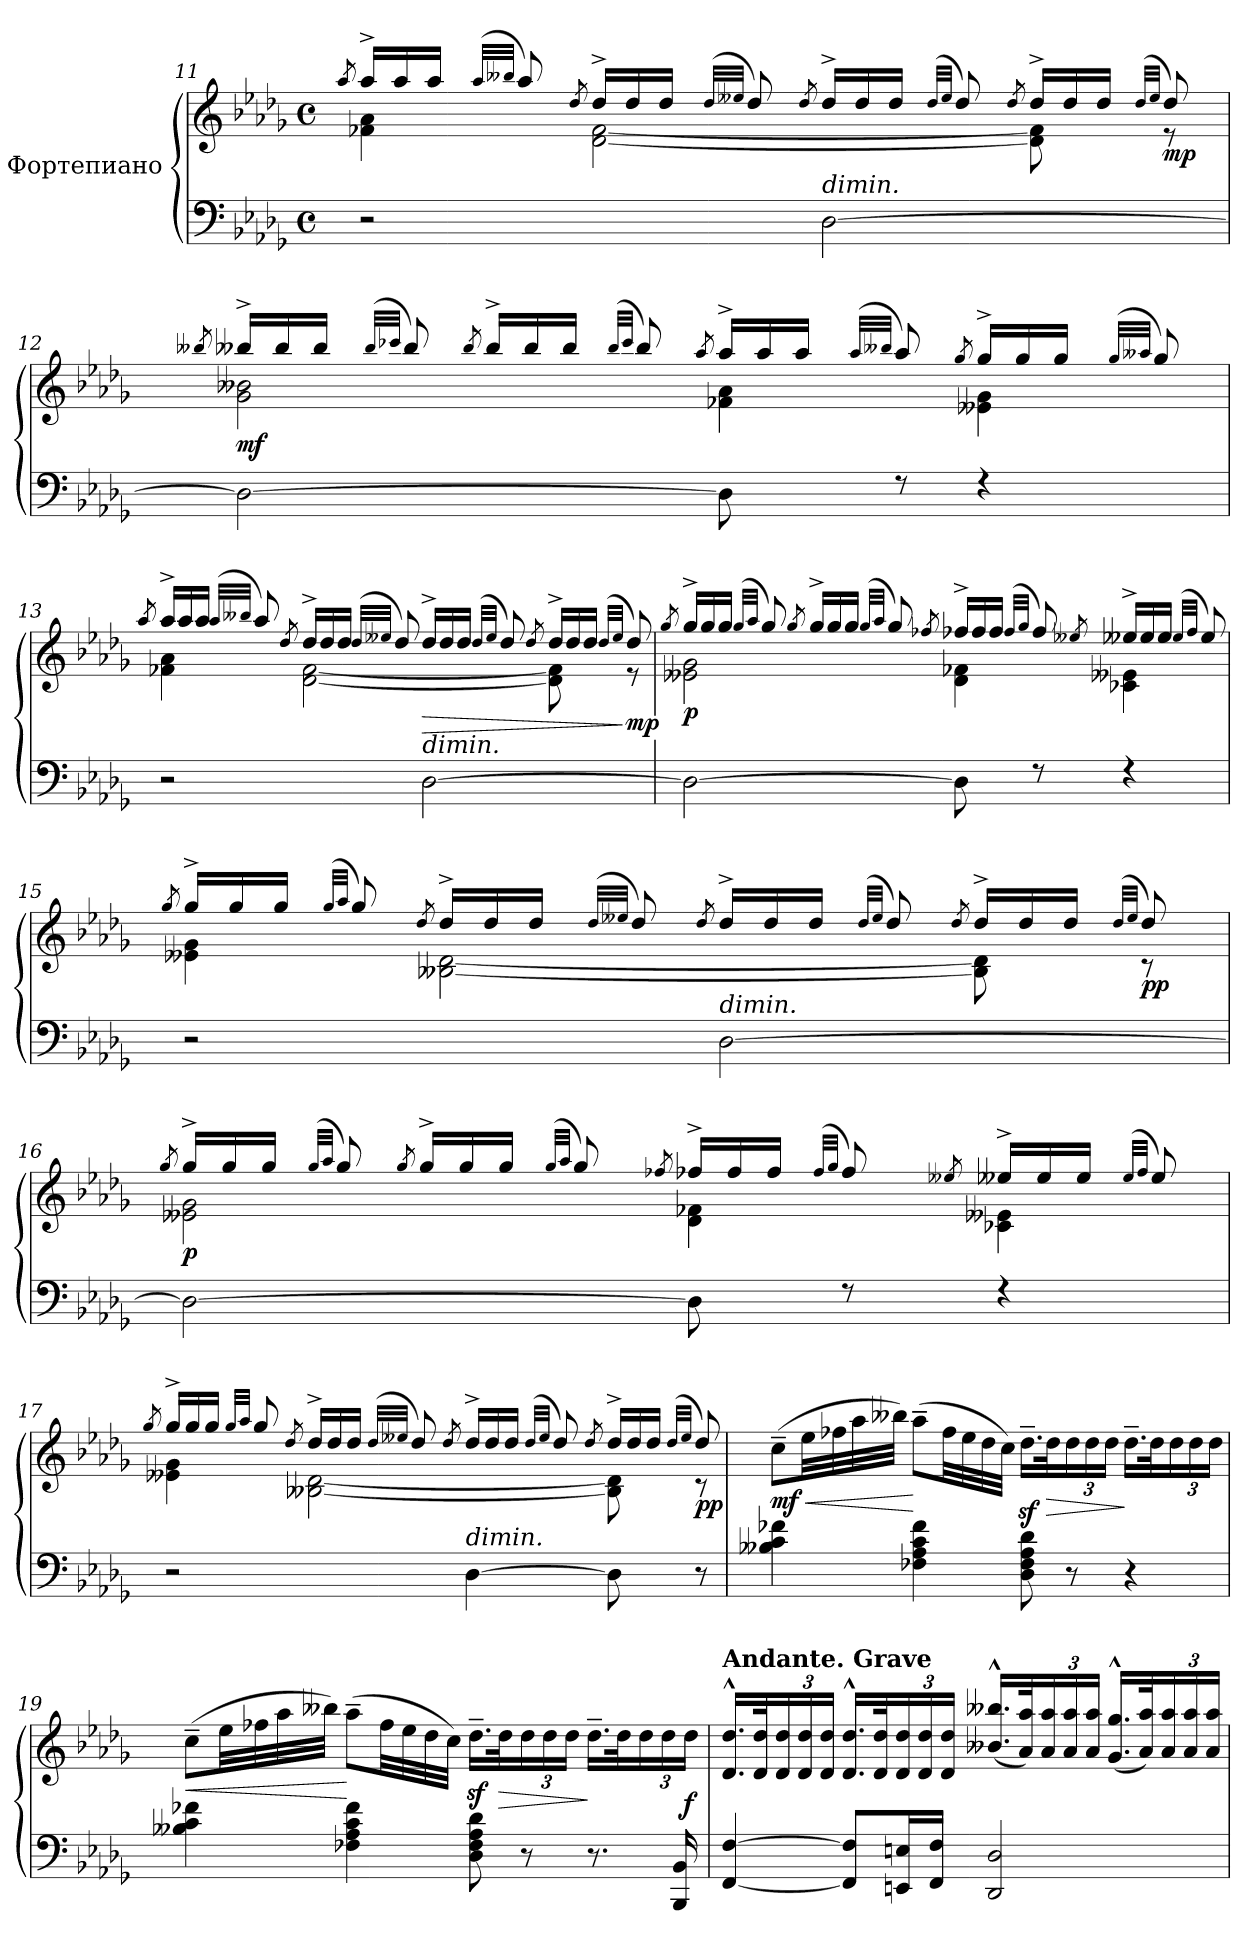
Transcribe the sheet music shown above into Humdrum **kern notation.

**kern	**kern	**dynam
*part1	*part1	*part1
*staff2	*staff1	*staff1/2
*I"Фортепиано	*	*
!!LO:LB:g=z
*clefF4	*clefG2	*
*k[b-e-a-d-g-]	*k[b-e-a-d-g-]	*
*M4/4	*M4/4	*
*met(c)	*met(c)	*
=11	=11	=11
.	8qaa-/	.
*	*Xtuplet	*
*	*^	*
2r	24aa-^/LL	4f-X\ 4a-\	.
.	24aa-/	.	.
.	24aa-/JJ	.	.
.	(>32qaa-/LLL	.	.
.	32qbb--X/JJJ	.	.
.	8aa-/)	.	.
.	8qdd-/	.	.
.	24dd-^/LL	[2d-\ [2f-\	.
.	24dd-/	.	.
.	24dd-/JJ	.	.
.	(>32qdd-/LLL	.	.
.	32qee--X/JJJ	.	.
.	8dd-/)	.	.
.	8qdd-/	.	.
!LO:TX:a:i:t=dimin.	!	!	!
[2D-\	24dd-^/LL	.	.
.	24dd-/	.	.
.	24dd-/JJ	.	.
.	(>32qdd-/LLL	.	.
.	32qee--/JJJ	.	.
.	8dd-/)	.	.
.	8qdd-/	.	.
.	24dd-^/LL	8d-\] 8f-\]	.
.	24dd-/	.	.
.	24dd-/JJ	.	.
.	(32qdd-/LLL	.	.
.	32qee--/JJJ	.	.
!	!	!	!LO:DY:b
.	8dd-/)	8r	mp
!!LO:LB:g=z	!!
=12	=12	=12	=12
.	8qbb--X/	.	.
!	!	!	!LO:DY:b
2D-\_	24bb--^/LL	2g-\ 2b--X\	mf
.	24bb--/	.	.
.	24bb--/JJ	.	.
.	(32qbb--/LLL	.	.
.	32qccc-X/JJJ	.	.
.	8bb--/)	.	.
.	8qbb--/	.	.
.	24bb--^/LL	.	.
.	24bb--/	.	.
.	24bb--/JJ	.	.
.	(32qbb--/LLL	.	.
.	32qccc-/JJJ	.	.
.	8bb--/)	.	.
.	8qaa-/	.	.
8D-\]	24aa-^/LL	4f-X\ 4a-\	.
.	24aa-/	.	.
.	24aa-/JJ	.	.
.	(32qaa-/LLL	.	.
.	32qbb--X/JJJ	.	.
8rF	8aa-/)	.	.
.	8qgg-/	.	.
4rF	24gg-^/LL	4e--X\ 4g-\	.
.	24gg-/	.	.
.	24gg-/JJ	.	.
.	(32qgg-/LLL	.	.
.	32qaa--X/JJJ	.	.
.	8gg-/)	.	.
!!LO:LB:g=z	!!
=13	=13	=13	=13
.	8qaa-/	.	.
2r	24aa-^/LL	4f-X\ 4a-\	.
.	24aa-/	.	.
.	24aa-/JJ	.	.
.	(32qaa-/LLL	.	.
.	32qbb--X/JJJ	.	.
.	8aa-/)	.	.
.	8qdd-/	.	.
.	24dd-^/LL	[2d-\ [2f-\	.
.	24dd-/	.	.
.	24dd-/JJ	.	.
.	(32qdd-/LLL	.	.
.	32qee--X/JJJ	.	.
.	8dd-/)	.	.
!LO:TX:a:i:t=dimin.	!	!	!
!	!	!	!LO:HP:b
[2D-\	24dd-^/LL	.	>
.	24dd-/	.	.
.	24dd-/JJ	.	.
.	(32qdd-/LLL	.	.
.	32qee--/JJJ	.	.
.	8dd-/)	.	.
.	8qdd-/	.	.
.	24dd-^/LL	8d-\] 8f-\]	.
.	24dd-/	.	.
.	24dd-/JJ	.	.
.	(32qdd-/LLL	.	.
.	32qee--/JJJ	.	.
!	!	!	!LO:DY:n=1:b
.	8dd-/)	8r	] mp
!!LO:LB:g=z	!!
=14	=14	=14	=14
.	8qgg-/	.	.
!	!	!	!LO:DY:b
2D-\_	24gg-^/LL	2e--X\ 2g-\	p
.	24gg-/	.	.
.	24gg-/JJ	.	.
.	(32qgg-/LLL	.	.
.	32qaa-/JJJ	.	.
.	8gg-/)	.	.
.	8qgg-/	.	.
.	24gg-^/LL	.	.
.	24gg-/	.	.
.	24gg-/JJ	.	.
.	(32qgg-/LLL	.	.
.	32qaa-/JJJ	.	.
.	8gg-/)	.	.
.	8qff-X/	.	.
8D-\]	24ff-^/LL	4d-\ 4f-X\	.
.	24ff-/	.	.
.	24ff-/JJ	.	.
.	(32qff-/LLL	.	.
.	32qgg-/JJJ	.	.
8rF	8ff-/)	.	.
.	8qee--X/	.	.
4rF	24ee--^/LL	4c-X\ 4e--X\	.
.	24ee--/	.	.
.	24ee--/JJ	.	.
.	(32qee--/LLL	.	.
.	32qff-/JJJ	.	.
.	8ee--/)	.	.
!!LO:PB:g=z	!!
=15	=15	=15	=15
.	8qgg-/	.	.
2r	24gg-^/LL	4e--X\ 4g-\	.
.	24gg-/	.	.
.	24gg-/JJ	.	.
.	(32qgg-/LLL	.	.
.	32qaa-/JJJ	.	.
.	8gg-/)	.	.
.	8qdd-/	.	.
.	24dd-^/LL	[2B--X\ [2d-\	.
.	24dd-/	.	.
.	24dd-/JJ	.	.
.	(32qdd-/LLL	.	.
.	32qee--X/JJJ	.	.
.	8dd-/)	.	.
.	8qdd-/	.	.
!LO:TX:a:i:t=dimin.	!	!	!
[2D-\	24dd-^/LL	.	.
.	24dd-/	.	.
.	24dd-/JJ	.	.
.	(32qdd-/LLL	.	.
.	32qee--/JJJ	.	.
.	8dd-/)	.	.
.	8qdd-/	.	.
.	24dd-^/LL	8B--\] 8d-\]	.
.	24dd-/	.	.
.	24dd-/JJ	.	.
.	(32qdd-/LLL	.	.
.	32qee--/JJJ	.	.
!	!	!	!LO:DY:b
.	8dd-/)	8r	pp
!!LO:LB:g=z	!!
=16	=16	=16	=16
.	8qgg-/	.	.
!	!	!	!LO:DY:b
2D-\_	24gg-^/LL	2e--X\ 2g-\	p
.	24gg-/	.	.
.	24gg-/JJ	.	.
.	(32qgg-/LLL	.	.
.	32qaa-/JJJ	.	.
.	8gg-/)	.	.
.	8qgg-/	.	.
.	24gg-^/LL	.	.
.	24gg-/	.	.
.	24gg-/JJ	.	.
.	(32qgg-/LLL	.	.
.	32qaa-/JJJ	.	.
.	8gg-/)	.	.
.	8qff-X/	.	.
8D-\]	24ff-^/LL	4d-\ 4f-X\	.
.	24ff-/	.	.
.	24ff-/JJ	.	.
.	(32qff-/LLL	.	.
.	32qgg-/JJJ	.	.
8rF	8ff-/)	.	.
.	8qee--X/	.	.
4rF	24ee--^/LL	4c-X\ 4e--X\	.
.	24ee--/	.	.
.	24ee--/JJ	.	.
.	(32qee--/LLL	.	.
.	32qff-/JJJ	.	.
.	8ee--/)	.	.
!!LO:LB:g=z	!!
=17	=17	=17	=17
.	8qgg-/	.	.
2r	24gg-^/LL	4e--X\ 4g-\	.
.	24gg-/	.	.
.	24gg-/JJ	.	.
.	32qgg-/LLL	.	.
.	32qaa-/JJJ	.	.
.	8gg-/	.	.
.	8qdd-/	.	.
.	24dd-^/LL	[2B--X\ [2d-\	.
.	24dd-/	.	.
.	24dd-/JJ	.	.
.	(32qdd-/LLL	.	.
.	32qee--X/JJJ	.	.
.	8dd-/)	.	.
.	8qdd-/	.	.
!LO:TX:a:i:t=dimin.	!	!	!
[4D-\	24dd-^/LL	.	.
.	24dd-/	.	.
.	24dd-/JJ	.	.
.	(32qdd-/LLL	.	.
.	32qee--/JJJ	.	.
.	8dd-/)	.	.
.	8qdd-/	.	.
8D-\]	24dd-^/LL	8B--\] 8d-\]	.
.	24dd-/	.	.
.	24dd-/JJ	.	.
.	(32qdd-/LLL	.	.
.	32qee--/JJJ	.	.
!	!	!	!LO:DY:b
8r	8dd-/)	8r	pp
*	*v	*v	*
!!LO:LB:g=z
=18	=18	=18
*	*MM60	*
*	*^	*
!	!	!	!LO:HP:b
!	!	!	!LO:DY:n=1:b
*	*v	*v	*
4B--X\ 4c\ 4f-X\	(8cc~\L	< mf
.	32ee-\LL	.
.	32ff-X\	.
.	32aa-\	.
.	32bb--X\JJJ)	.
4F-X\ 4A-\ 4c\ 4f-\	(8aa-~\L	[
.	32ff-\LL	.
.	32ee-\	.
.	32dd-\	.
.	32cc\JJJ)	.
8D-\ 8F-\ 8A-\ 8d-\	16.dd-z<~\LL	.
!	!	!LO:HP:b
.	32dd-\K	>
*	*tuplet	*
*	*Xbrackettup	*
8r	24dd-\	.
.	24dd-\	.
.	24dd-\JJ	.
4r	16.dd-~\LL	]
.	32dd-\K	.
.	24dd-\	.
.	24dd-\	.
.	24dd-\JJ	.
!!LO:LB:g=z
=19	=19	=19
!	!	!LO:HP:b
4B--X\ 4c\ 4f-X\	(8cc~\L	<
.	32ee-\LL	.
.	32ff-X\	.
.	32aa-\	.
.	32bb--X\JJJ)	.
4F-X\ 4A-\ 4c\ 4f-\	(8aa-~\L	[
.	32ff-\LL	.
.	32ee-\	.
.	32dd-\	.
.	32cc\JJJ)	.
8D-\ 8F-\ 8A-\ 8d-\	16.dd-z<~\LL	.
!	!	!LO:HP:b
.	32dd-\K	>
8r	24dd-\	.
.	24dd-\	.
.	24dd-\JJ	.
8.r	16.dd-~\LL	]
.	32dd-\K	.
.	24dd-\	.
.	24dd-\	.
16BBB-/ 16BB-/	.	.
!	!	!LO:DY:b
.	24dd-\JJ	f
!!LO:PB:g=z
=20	=20	=20
!	!LO:TX:a:B:t=Andante. Grave	!
[4FF/ [4F/	16.d-/^^ 16.dd-/^^LL	.
.	32d-/ 32dd-/K	.
.	24d-/ 24dd-/	.
.	24d-/ 24dd-/	.
.	24d-/ 24dd-/JJ	.
8FF/] 8F/]L	16.d-/^^ 16.dd-/^^LL	.
.	32d-/ 32dd-/K	.
16EEn/ 16En/L	24d-/ 24dd-/	.
.	24d-/ 24dd-/	.
16FF/ 16F/JJ	.	.
.	24d-/ 24dd-/JJ	.
2DD-/ 2D-/	(16.b--X/^^ 16.bb--X/^^LL	.
.	32a-/ 32aa-/K)	.
.	24a-/ 24aa-/	.
.	24a-/ 24aa-/	.
.	24a-/ 24aa-/JJ	.
.	(16.g-/^^ 16.gg-/^^LL	.
.	32a-/ 32aa-/K)	.
.	24a-/ 24aa-/	.
.	24a-/ 24aa-/	.
.	24a-/ 24aa-/JJ	.
=	=	=
*-	*-	*-
